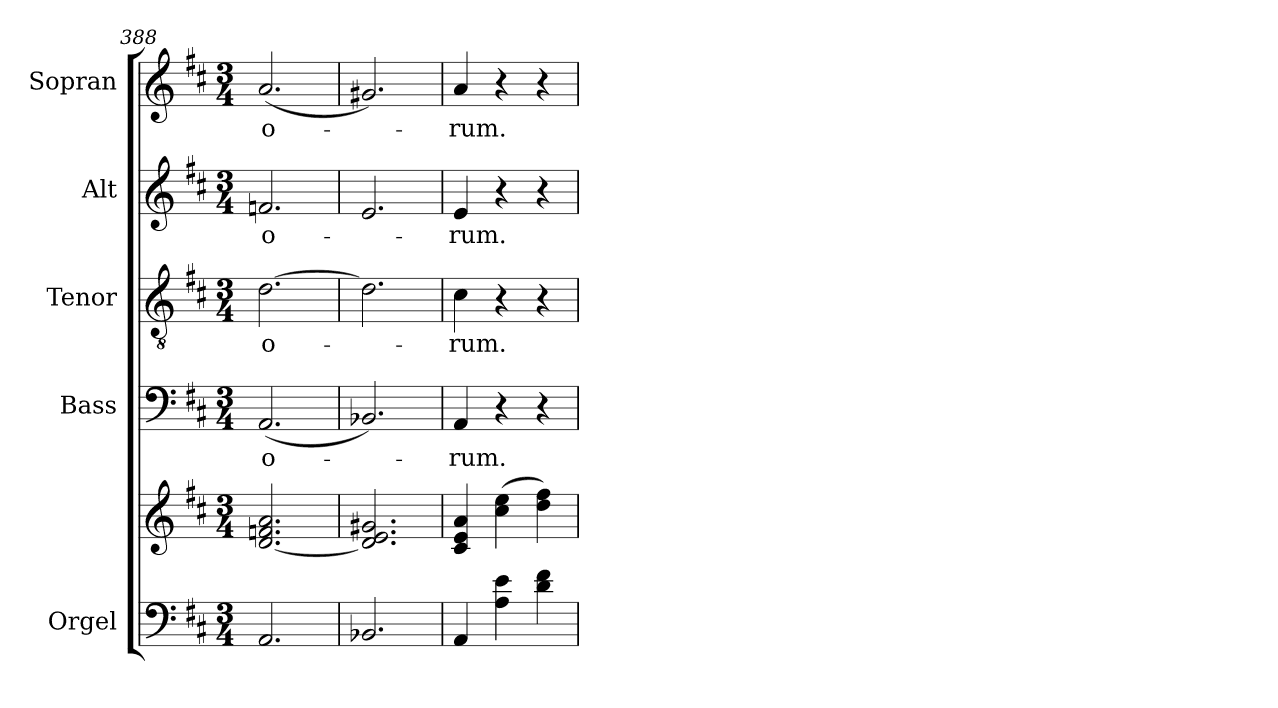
**kern	**kern	**kern	**text	**kern	**text	**kern	**text	**kern	**text
*part5	*part5	*part4	*part4	*part3	*part3	*part2	*part2	*part1	*part1
*staff6	*staff5	*staff4	*staff4	*staff3	*staff3	*staff2	*staff2	*staff1	*staff1
*I"Orgel	*	*I"Bass	*	*I"Tenor	*	*I"Alt	*	*I"Sopran	*
*I'Org.	*	*I'B	*	*I'T	*	*I'A	*	*I'S	*
*clefF4	*clefG2	*clefF4	*	*clefGv2	*	*clefG2	*	*clefG2	*
*k[f#c#]	*k[f#c#]	*k[f#c#]	*	*k[f#c#]	*	*k[f#c#]	*	*k[f#c#]	*
*D:	*D:	*D:	*	*D:	*	*D:	*	*D:	*
*M3/4	*M3/4	*M3/4	*	*M3/4	*	*M3/4	*	*M3/4	*
=388	=388	=388	=388	=388	=388	=388	=388	=388	=388
!	!	!	!LO:LY:b	!	!LO:LY:b	!	!LO:LY:b	!	!LO:LY:b
2.AA/	[2.d/ 2.fn/ 2.a/	(<2.AA/	-o-	[2.d\	-o-	2.fn/	-o-	(<2.a/	-o-
!!LO:LB:g=z
=389	=389	=389	=389	=389	=389	=389	=389	=389	=389
2.BB-X/	2.d/] 2.e/ 2.g#X/	2.BB-X/)	.	2.d\]	.	2.e/	.	2.g#X/)	.
=390	=390	=390	=390	=390	=390	=390	=390	=390	=390
!	!	!	!LO:LY:b	!	!LO:LY:b	!	!LO:LY:b	!	!LO:LY:b
4AA/	4c#/ 4e/ 4a/	4AA/	-rum.	4c#\	-rum.	4e/	-rum.	4a/	-rum.
4A\ 4e\	(>4cc#\ 4ee\	4r	.	4r	.	4r	.	4r	.
4d\ 4f#\	4dd\ 4ff#\)	4r	.	4r	.	4r	.	4r	.
=	=	=	=	=	=	=	=	=	=
*-	*-	*-	*-	*-	*-	*-	*-	*-	*-
